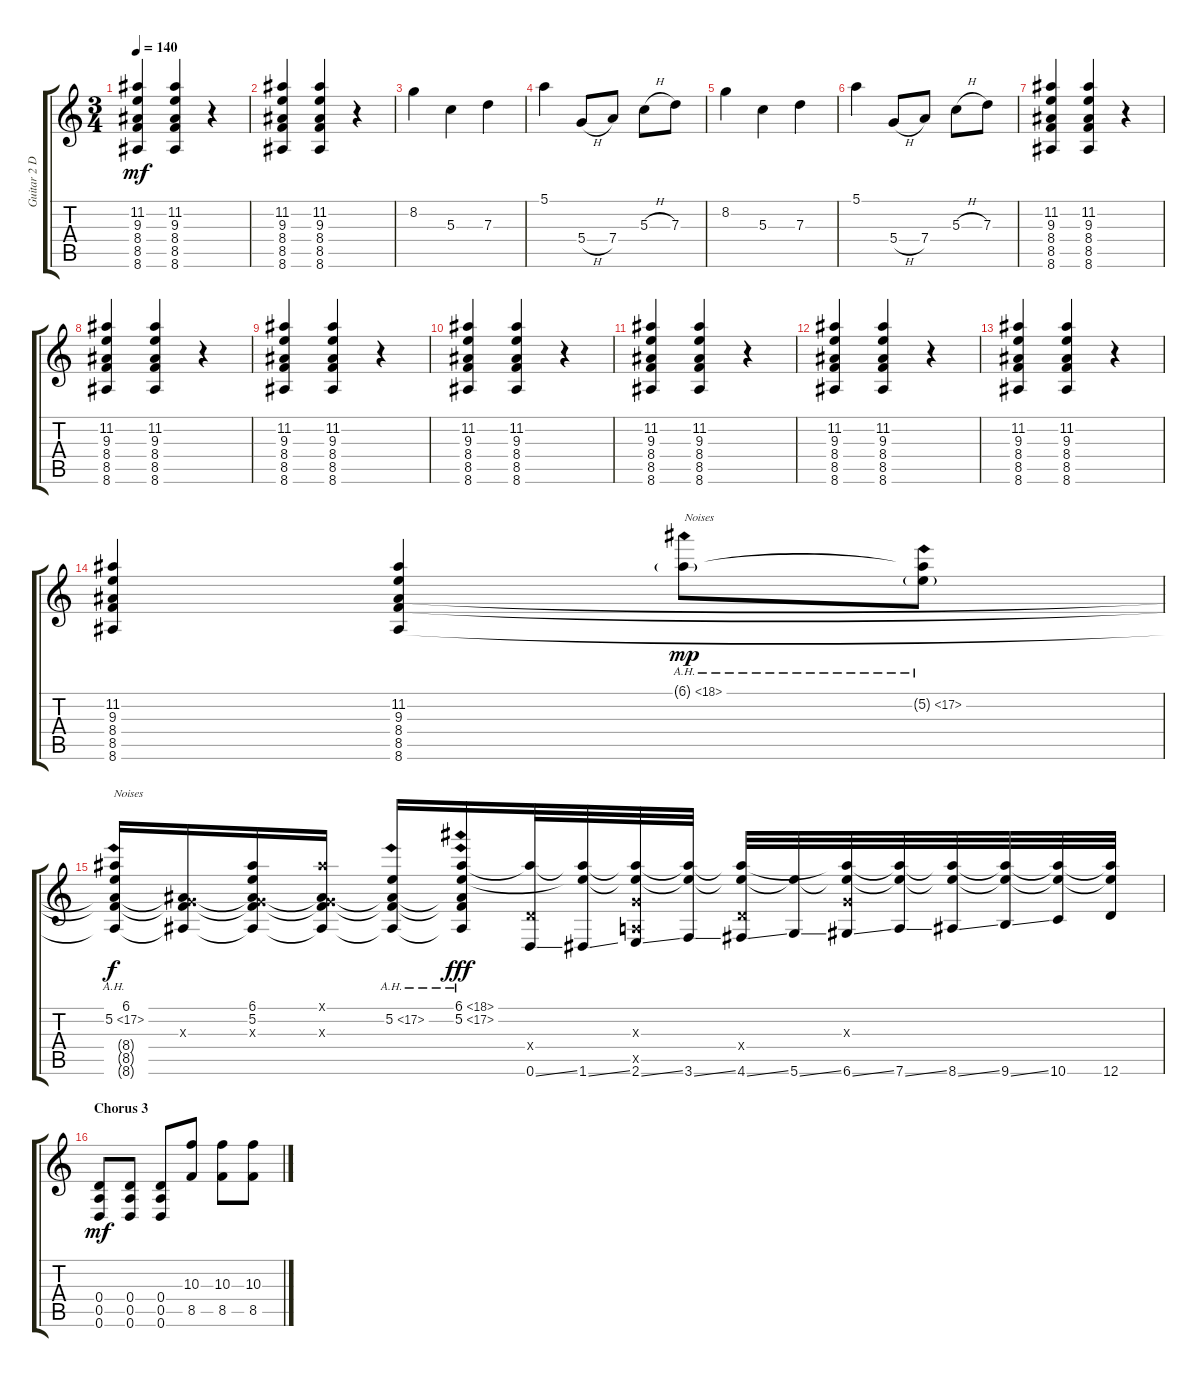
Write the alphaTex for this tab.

\track ("Guitar 2 Distort" "Guitar 2 D") {instrument overdrivenguitar}
\staff {score tabs}
\tuning (E4 B3 G3 D3 A2 D2) {hide}
\ts (3 4)
\tempo 140
\clef g2
\ks c
(11.2 9.3 8.4 8.5 8.6).4{dy mf} (11.2 9.3 8.4 8.5 8.6).4 r.4 |
(11.2 9.3 8.4 8.5 8.6).4 (11.2 9.3 8.4 8.5 8.6).4 r.4 |
8.2.4 5.3.4 7.3.4 |
5.1.4 5.4{h}.8 7.4.8 5.3{h}.8 7.3.8 |
8.2.4 5.3.4 7.3.4 |
5.1.4 5.4{h}.8 7.4.8 5.3{h}.8 7.3.8 |
(11.2 9.3 8.4 8.5 8.6).4 (11.2 9.3 8.4 8.5 8.6).4 r.4 |
(11.2 9.3 8.4 8.5 8.6).4 (11.2 9.3 8.4 8.5 8.6).4 r.4 |
(11.2 9.3 8.4 8.5 8.6).4 (11.2 9.3 8.4 8.5 8.6).4 r.4 |
(11.2 9.3 8.4 8.5 8.6).4 (11.2 9.3 8.4 8.5 8.6).4 r.4 |
(11.2 9.3 8.4 8.5 8.6).4 (11.2 9.3 8.4 8.5 8.6).4 r.4 |
(11.2 9.3 8.4 8.5 8.6).4 (11.2 9.3 8.4 8.5 8.6).4 r.4 |
(11.2 9.3 8.4 8.5 8.6).4 (11.2 9.3 8.4 8.5 8.6).4 r.4 |
(11.2 9.3 8.4 8.5 8.6).4 (11.2 9.3 8.4 8.5 8.6).4 6.1{ah 12 g}.8{txt "Noises" dy mp} (6.1{t} 5.2{ah 12 g}).8 |
(6.1 5.2{ah 12} 8.4{t} 8.5{t} 8.6{t}).16{txt "Noises" dy f volume 7 instrument guitarharmonics} (0.3{x} 8.4{t} 8.5{t} 8.6{t}).16 (6.1 5.2 0.3{x} 8.4{t} 8.5{t} 8.6{t}).16 (6.1{x} 0.3{x} 8.4{t} 8.5{t} 8.6{t}).16 (5.2{ah 12} 8.4{t} 8.5{t} 8.6{t}).16 (6.1{ah 12} 5.2{ah 12} 8.4{t} 8.5{t} 8.6{t}).16{dy fff} (6.1{t} 0.4{x} 0.6{ss}).32 (6.1{t} 5.2{t} 1.6{ss}).32 (6.1{t} 5.2{t} 0.3{x} 0.5{x} 2.6{ss}).32 (6.1{t} 5.2{t} 3.6{ss}).32 (6.1{t} 5.2{t} 0.4{x} 4.6{ss}).32 (5.2{t} 5.6{ss}).32 (6.1{t} 5.2{t} 0.3{x} 6.6{ss}).32 (6.1{t} 5.2{t} 7.6{ss}).32 (6.1{t} 5.2{t} 8.6{ss}).32 (6.1{t} 5.2{t} 9.6{ss}).32 (6.1{t} 5.2{t} 10.6).32 (6.1{t} 5.2{t} 12.6).32 |
\section ("" "Chorus 3")
(0.4 0.5 0.6).8{dy mf volume 16 instrument overdrivenguitar} (0.4 0.5 0.6).8 (0.4 0.5 0.6).8 (10.3 8.5).8 (10.3 8.5).8 (10.3 8.5).8
